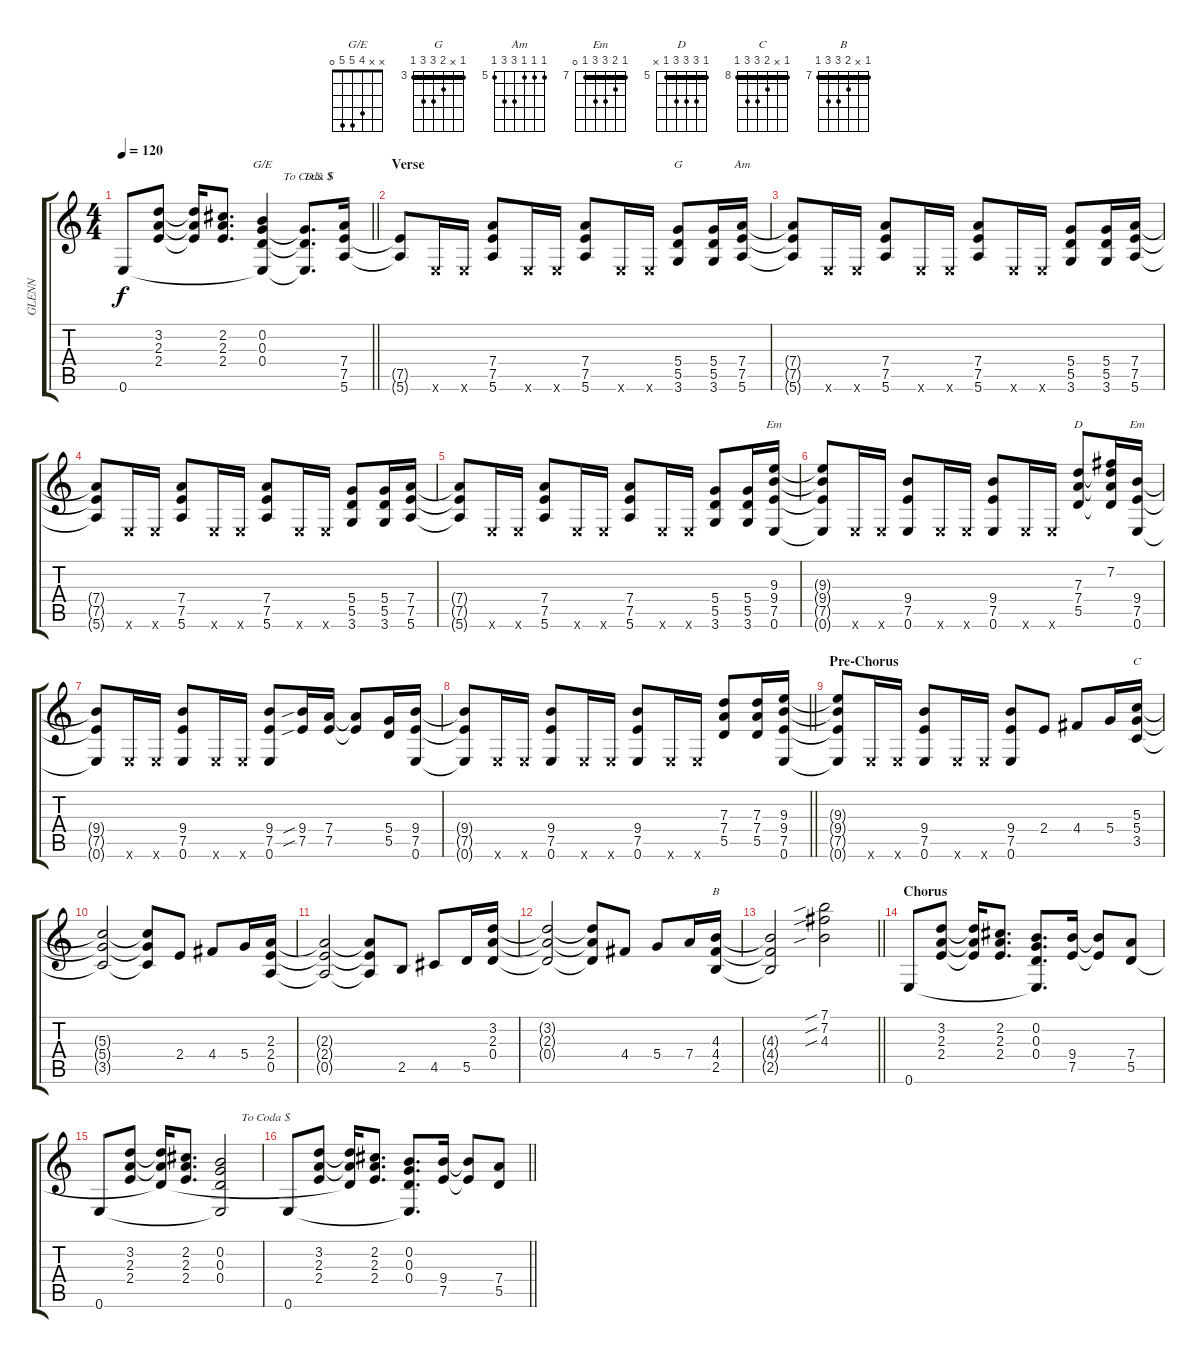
\track ("GLENN" "GLENN") {instrument overdrivenguitar}
\staff {score tabs}
\tuning (E4 B3 G3 D3 A2 E2) {hide}
\chord ("G/E" x x 4 5 5 0)
\chord ("G" 3 x 4 5 5 3) {firstfret 3 barre 3}
\chord ("Am" 5 5 5 7 7 5) {firstfret 5}
\chord ("Em" 7 8 9 9 7 0) {firstfret 7}
\chord ("D" 5 7 7 7 5 x) {firstfret 5 barre 5}
\chord ("Em" 7 8 9 9 7 0) {firstfret 7 barre 7}
\chord ("C" 8 x 9 10 10 8) {firstfret 8 barre 8}
\chord ("B" 7 x 8 9 9 7) {firstfret 7 barre 7}
\ts (4 4)
\tempo 120
\clef g2
\barLineRight lightlight
\ks c
0.6.8{dy f} (3.2 2.3 2.4).8 (3.2{t} 2.3{t} 2.4{t}).16 (2.2 2.3 2.4).8{d} (0.2 0.3 0.4 0.6{t}).4{ch "G/E" txt "       To Coda $"} (0.3{t} 0.4{t} 0.6{t}).8{d txt "D.S. $"} (7.4 7.5 5.6).16 |
\section ("" "Verse")
(7.5{t} 5.6{t}).8 0.6{x}.16 0.6{x}.16 (7.4 7.5 5.6).8 0.6{x}.16 0.6{x}.16 (7.4 7.5 5.6).8 0.6{x}.16 0.6{x}.16 (5.4 5.5 3.6).8{ch "G"} (5.4 5.5 3.6).16 (7.4 7.5 5.6).16{ch "Am"} |
(7.4{t} 7.5{t} 5.6{t}).8 0.6{x}.16 0.6{x}.16 (7.4 7.5 5.6).8 0.6{x}.16 0.6{x}.16 (7.4 7.5 5.6).8 0.6{x}.16 0.6{x}.16 (5.4 5.5 3.6).8 (5.4 5.5 3.6).16 (7.4 7.5 5.6).16 |
(7.4{t} 7.5{t} 5.6{t}).8 0.6{x}.16 0.6{x}.16 (7.4 7.5 5.6).8 0.6{x}.16 0.6{x}.16 (7.4 7.5 5.6).8 0.6{x}.16 0.6{x}.16 (5.4 5.5 3.6).8 (5.4 5.5 3.6).16 (7.4 7.5 5.6).16 |
(7.4{t} 7.5{t} 5.6{t}).8 0.6{x}.16 0.6{x}.16 (7.4 7.5 5.6).8 0.6{x}.16 0.6{x}.16 (7.4 7.5 5.6).8 0.6{x}.16 0.6{x}.16 (5.4 5.5 3.6).8 (5.4 5.5 3.6).16 (9.3 9.4 7.5 0.6).16{ch "Em"} |
(9.3{t} 9.4{t} 7.5{t} 0.6{t}).8 0.6{x}.16 0.6{x}.16 (9.4 7.5 0.6).8 0.6{x}.16 0.6{x}.16 (9.4 7.5 0.6).8 0.6{x}.16 0.6{x}.16 (7.3 7.4 5.5).8{ch "D"} (7.2 7.3{t} 7.4{t} 5.5{t}).16 (9.4 7.5 0.6).16{ch "Em"} |
(9.4{t} 7.5{t} 0.6{t}).8 0.6{x}.16 0.6{x}.16 (9.4 7.5 0.6).8 0.6{x}.16 0.6{x}.16 (9.4 7.5 0.6).8 (9.4{sib} 7.5{sib}).16 (7.4 7.5).16 (7.4{t} 7.5{t}).8 (5.4 5.5).16 (9.4 7.5 0.6).16 |
\barLineRight lightlight
(9.4{t} 7.5{t} 0.6{t}).8 0.6{x}.16 0.6{x}.16 (9.4 7.5 0.6).8 0.6{x}.16 0.6{x}.16 (9.4 7.5 0.6).8 0.6{x}.16 0.6{x}.16 (7.3 7.4 5.5).8 (7.3 7.4 5.5).16 (9.3 9.4 7.5 0.6).16 |
\section ("" "Pre-Chorus")
(9.3{t} 9.4{t} 7.5{t} 0.6{t}).8 0.6{x}.16 0.6{x}.16 (9.4 7.5 0.6).8 0.6{x}.16 0.6{x}.16 (9.4 7.5 0.6).8 2.4.8 4.4.8 5.4.16 (5.3 5.4 3.5).16{ch "C"} |
(5.3{t} 5.4{t} 3.5{t}).2 (5.3{t} 5.4{t} 3.5{t}).8 2.4.8 4.4.8 5.4.16 (2.3 2.4 0.5).16 |
(2.3{t} 2.4{t} 0.5{t}).2 (2.3{t} 2.4{t} 0.5{t}).8 2.5.8 4.5.8 5.5.16 (3.2 2.3 0.4).16 |
(3.2{t} 2.3{t} 0.4{t}).2 (3.2{t} 2.3{t} 0.4{t}).8 4.4.8 5.4.8 7.4.16 (4.3 4.4 2.5).16{ch "B"} |
\barLineRight lightlight
(4.3{t} 4.4{t} 2.5{t}).2 (7.1{sib} 7.2{sib} 4.3{sib}).2 |
\section ("" "Chorus")
0.6.8 (3.2 2.3 2.4).8 (3.2{t} 2.3{t} 2.4{t}).16 (2.2 2.3 2.4).8{d} (0.2 0.3 0.4 0.6{t}).8{d} (9.4 7.5).16 (9.4{t} 7.5{t}).8 (7.4 5.5).8 |
0.6.8 (3.2 2.3 2.4).8 (3.2{t} 2.3{t} 5.5{t}).16 (2.2 2.3 2.4).8{d} (0.2 0.3 0.4 0.6{t}).2{txt "       To Coda $"} |
\barLineRight lightlight
0.6.8 (3.2 2.3 2.4).8 (3.2{t} 2.3{t} 5.5{t}).16 (2.2 2.3 2.4).8{d} (0.2 0.3 0.4 0.6{t}).8{d} (9.4 7.5).16 (9.4{t} 7.5{t}).8 (7.4 5.5).8
